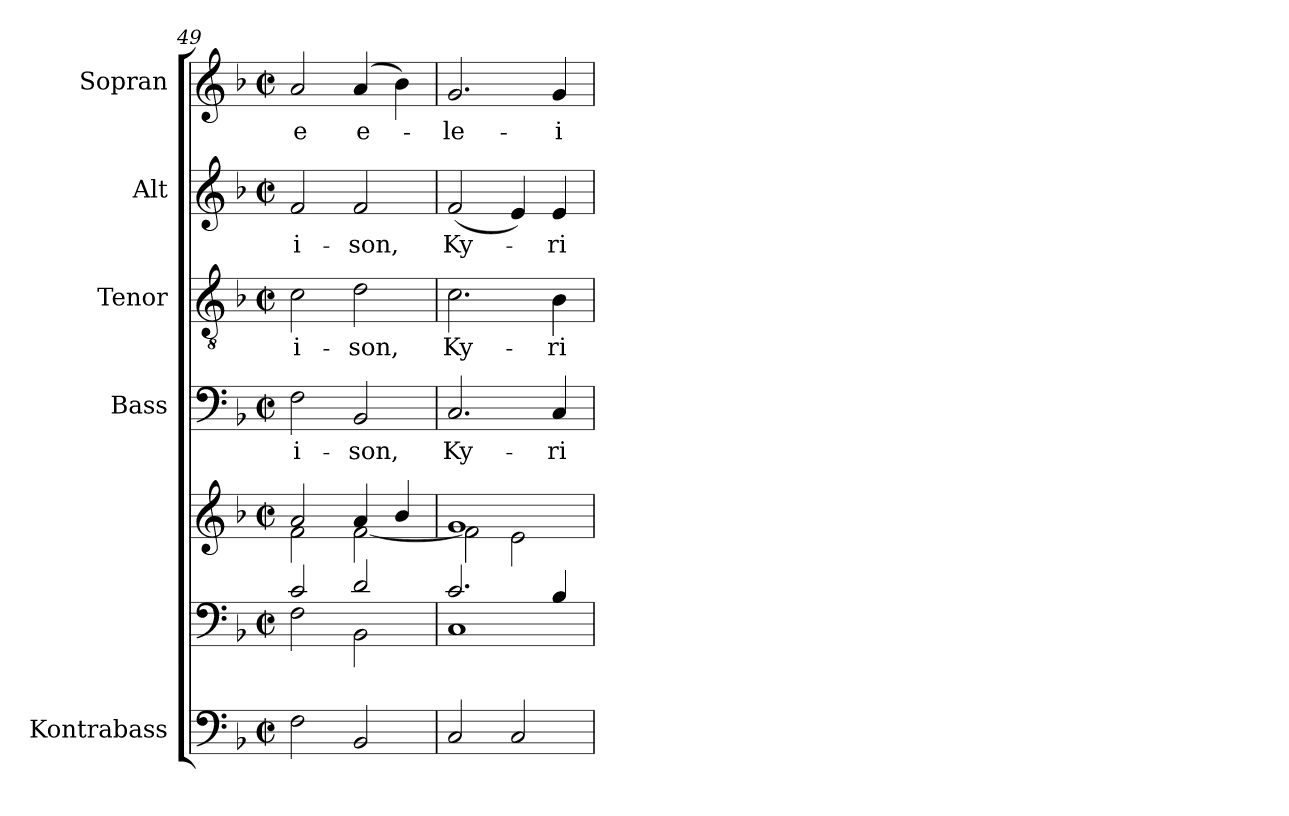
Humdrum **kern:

**kern	**kern	**kern	**kern	**text	**kern	**text	**kern	**text	**kern	**text
*part6	*part5	*part5	*part4	*part4	*part3	*part3	*part2	*part2	*part1	*part1
*staff7	*staff6	*staff5	*staff4	*staff4	*staff3	*staff3	*staff2	*staff2	*staff1	*staff1
*I"Kontrabass	*	*	*I"Bass	*	*I"Tenor	*	*I"Alt	*	*I"Sopran	*
*I'Kb.	*	*	*I'B.	*	*I'T.	*	*I'A.	*	*I'S.	*
*clefF4	*clefF4	*clefG2	*clefF4	*	*clefGv2	*	*clefG2	*	*clefG2	*
*ITrd7c12	*	*	*	*	*	*	*	*	*	*
*k[b-]	*k[b-]	*k[b-]	*k[b-]	*	*k[b-]	*	*k[b-]	*	*k[b-]	*
*F:	*F:	*F:	*F:	*	*F:	*	*F:	*	*F:	*
*M2/2	*M2/2	*M2/2	*M2/2	*	*M2/2	*	*M2/2	*	*M2/2	*
*met(c|)	*met(c|)	*met(c|)	*met(c|)	*	*met(c|)	*	*met(c|)	*	*met(c|)	*
=49	=49	=49	=49	=49	=49	=49	=49	=49	=49	=49
*	*^	*^	*	*	*	*	*	*	*	*
!	!	!	!	!	!	!LO:LY:b	!	!LO:LY:b	!	!LO:LY:b	!	!LO:LY:b
2FF\	2c/	2F\	2a/	2f\	2F\	-i-	2c\	-i-	2f/	-i-	2a/	-e
!	!	!	!	!	!	!LO:LY:b	!	!LO:LY:b	!	!LO:LY:b	!	!LO:LY:b
2BBB-/	2d/	2BB-\	4a/	[<2f\	2BB-/	-son,	2d\	-son,	2f/	-son,	(4a/	e-
.	.	.	4b-/	.	.	.	.	.	.	.	4b-\)	.
=50	=50	=50	=50	=50	=50	=50	=50	=50	=50	=50	=50	=50
!	!	!	!	!	!	!LO:LY:b	!	!LO:LY:b	!	!LO:LY:b	!	!LO:LY:b
2CC/	2.c/	1C	1g	2f\]	2.C/	Ky-	2.c\	Ky-	(<2f/	Ky-	2.g/	-le-
2CC/	.	.	.	2e\	.	.	.	.	4e/)	.	.	.
!	!	!	!	!	!	!LO:LY:b	!	!LO:LY:b	!	!LO:LY:b	!	!LO:LY:b
.	4B-/	.	.	.	4C/	-ri-	4B-\	-ri-	4e/	-ri-	4g/	-i-
*	*v	*v	*	*	*	*	*	*	*	*	*	*
*	*	*v	*v	*	*	*	*	*	*	*	*
=	=	=	=	=	=	=	=	=	=	=
*-	*-	*-	*-	*-	*-	*-	*-	*-	*-	*-
